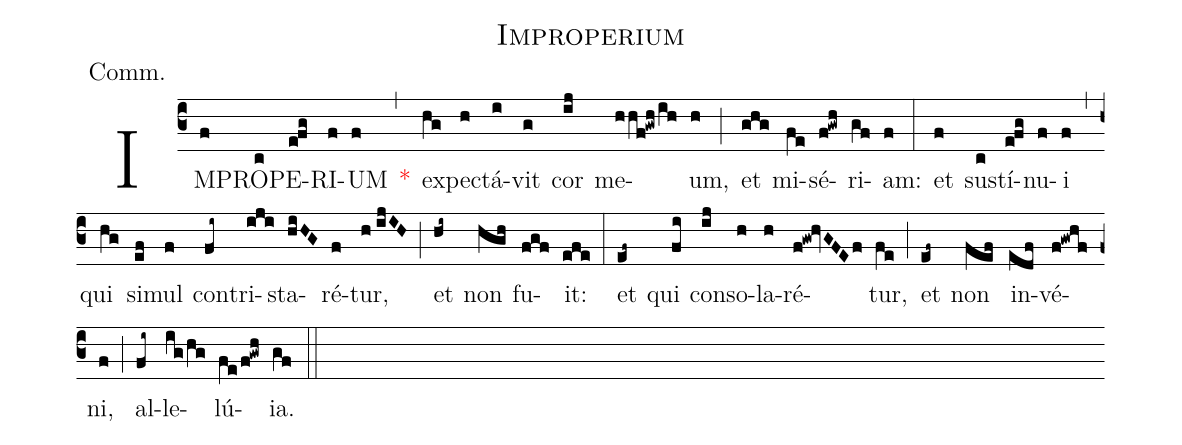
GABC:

name:Improperium;
annotation:Comm.;
mode:II.;
office-part:Communion;
%%
(c3) IM(f)PRO(c)PE(e!fg)RI(f)UM(f) <v>\red{*}</v>(,) ex(hg)pe(h)ctá(i)vit(g) cor(ij) me(hhf!gwh/ih)um,(h) (;) et(ghg) mi(fe)sé(f!gwh)ri(gf)am:(f) (:) et(f) su(c)stí(e!fg)nu(f)i(f) (,) qui(hg) si(ef)mul(f) con(fi~)tri(iji)sta(hiHG)ré(f)tur,(h//ijIH) (;) et(hi~) non(hgh) fu(fgf)it:(efe) (:) et(ef~) qui(fi) con(ij)so(h)la(h)ré(f!gw!hvGFEf)tur,(fe) (;) et(ef~) non(fef) in(edf)vé(f!gwhf)ni,(f) (;) al(fi~)le(ig/hg)lú(fe/f!gwh)ia.(gf) (::)
